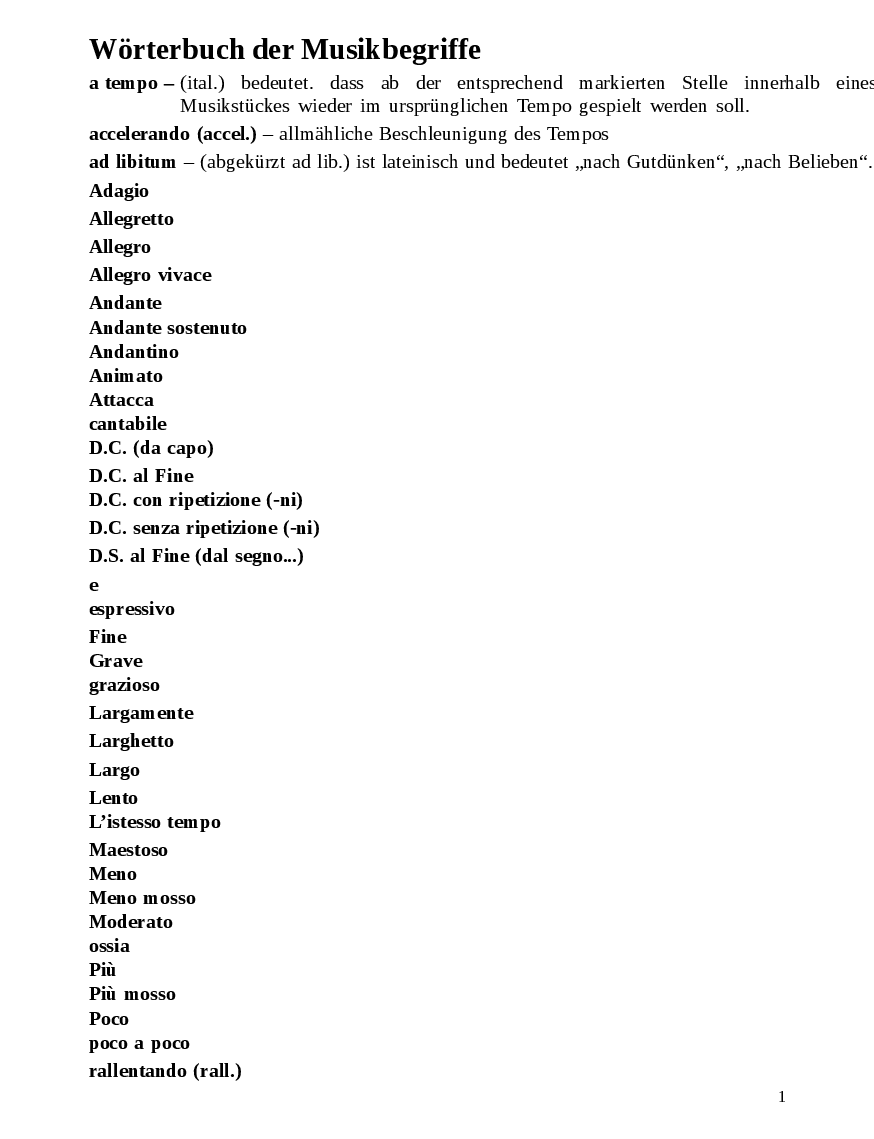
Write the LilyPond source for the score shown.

\version "2.24.0"

% include paper part and global functions
\include "include/globals.ily"

\bookpart {
  \include "include/bookpart-paper.ily"




  \markup \fontsize  #+5.5 {  \bold   {Wörterbuch der Musikbegriffe} }

  \markup \fontsize  #+2  { \bold{ \vspace #0.6 a tempo – } \override #'(baseline-skip . 2.2)  \justify-string "(ital.) bedeutet. dass ab der entsprechend markierten Stelle innerhalb eines Musikstückes wieder im ursprünglichen Tempo gespielt werden soll.  " }

  \markup \fontsize  #+2  { \bold{ \vspace #0.6 accelerando (accel.)} –  allmähliche Beschleunigung des Tempos }
  \markup \fontsize  #+2  { \bold{ \vspace #0.6 ad libitum }  – (abgekürzt ad lib.) ist lateinisch und bedeutet „nach Gutdünken“, „nach Belieben“. }
  \markup \fontsize  #+2  { \bold{ \vspace #0.6 Adagio } }
  \markup \fontsize  #+2  { \bold{ \vspace #0.6 Allegretto } }
  \markup \fontsize  #+2  { \bold{ \vspace #0.6 Allegro } }
  \markup \fontsize  #+2  { \bold{ \vspace #0.6 Allegro vivace } }
  \markup \fontsize  #+2  { \bold{ \vspace #0.6 Andante } }
  \markup \fontsize  #+2  { \bold{ \vspace #0.6 Andante sostenuto } }
  \markup \fontsize  #+2  { \bold{ \vspace #0.6 Andantino } }
  \markup \fontsize  #+2  { \bold{ \vspace #0.6 Animato } }
  \markup \fontsize  #+2  { \bold{ \vspace #0.6 Attacca } }
  \markup \fontsize  #+2  { \bold{ \vspace #0.6 cantabilе } }
  \markup \fontsize  #+2  { \bold{ \vspace #0.6 D.C. (da capo) } }
  \markup \fontsize  #+2  { \bold{ \vspace #0.6 D.C. al Fine } }
  \markup \fontsize  #+2  { \bold{ \vspace #0.6 D.C. con ripetizione (-ni) } }
  \markup \fontsize  #+2  { \bold{ \vspace #0.6 D.C. senza ripetizione (-ni) } }
  \markup \fontsize  #+2  { \bold{ \vspace  #0.6 D.S. al Fine (dal segno...) } }
  \markup \fontsize  #+2  { \bold{ \vspace #0.6 e } }
  \markup \fontsize  #+2  { \bold{ \vspace #0.6 espressivo } }
  \markup \fontsize  #+2  { \bold{ \vspace #0.6 Fine } }
  \markup \fontsize  #+2  { \bold{ \vspace #0.6 Grave } }
  \markup \fontsize  #+2  { \bold{ \vspace #0.6 grazioso } }
  \markup \fontsize  #+2  { \bold{ \vspace #0.6 Largamente } }
  \markup \fontsize  #+2  { \bold{ \vspace #0.6 Larghetto } }
  \markup \fontsize  #+2  { \bold{ \vspace #0.6 Largo } }
  \markup \fontsize  #+2  { \bold{ \vspace #0.6 Lento } }
  \markup \fontsize  #+2  { \bold{ \vspace #0.6 L’istesso tempo } }
  \markup \fontsize  #+2  { \bold{ \vspace #0.6 Maestoso } }
  \markup \fontsize  #+2  { \bold{ \vspace #0.6 Meno } }
  \markup \fontsize  #+2  { \bold{ \vspace #0.6 Meno mosso } }
  \markup \fontsize  #+2  { \bold{ \vspace #0.6 Moderato } }
  \markup \fontsize  #+2  { \bold{ \vspace #0.6 ossia } }
  \markup \fontsize  #+2  { \bold{ \vspace #0.6 Più } }
  \markup \fontsize  #+2  { \bold{ \vspace #0.6 Più mosso } }
  \markup \fontsize  #+2  { \bold{ \vspace #0.6 Poco } }
  \markup \fontsize  #+2  { \bold{ \vspace #0.6 poco a poco } }
  \markup \fontsize  #+2  { \bold{ \vspace #0.6 rallentando (rall.) } }
  \markup \fontsize  #+2  { \bold{ \vspace #0.6 recitativo } }
  \markup \fontsize  #+2  { \bold{ \vspace #0.6 risoluto } }
  \markup \fontsize  #+2  { \bold{ \vspace #0.6 ritardando (rit.) } }
  \markup \fontsize  #+2  { \bold { \vspace #0.6 ritenuto (rit.) } }
  \markup \fontsize  #+2  { \bold{ \vspace #0.6 rubato } }
  \markup \fontsize  #+2  { \bold{ \vspace #0.6 senza } }
  \markup \fontsize  #+2  { \bold{ \vspace #0.6 senza misura } }
  \markup \fontsize  #+2  { \bold{ \vspace #0.6 Sostenuto } }
  \markup \fontsize  #+2  { \bold{ \vspace #0.6 Tempo di marcia } }
  \markup \fontsize  #+2  { \bold{ \vspace #0.6 Tempo di valzer } }
  \markup \fontsize  #+2  { \bold{ \vspace #0.6 Tempo I } }
  \markup \fontsize  #+2  { \bold { \vspace #0.6 Vivo (= Vivace) } }




} % bookpart

